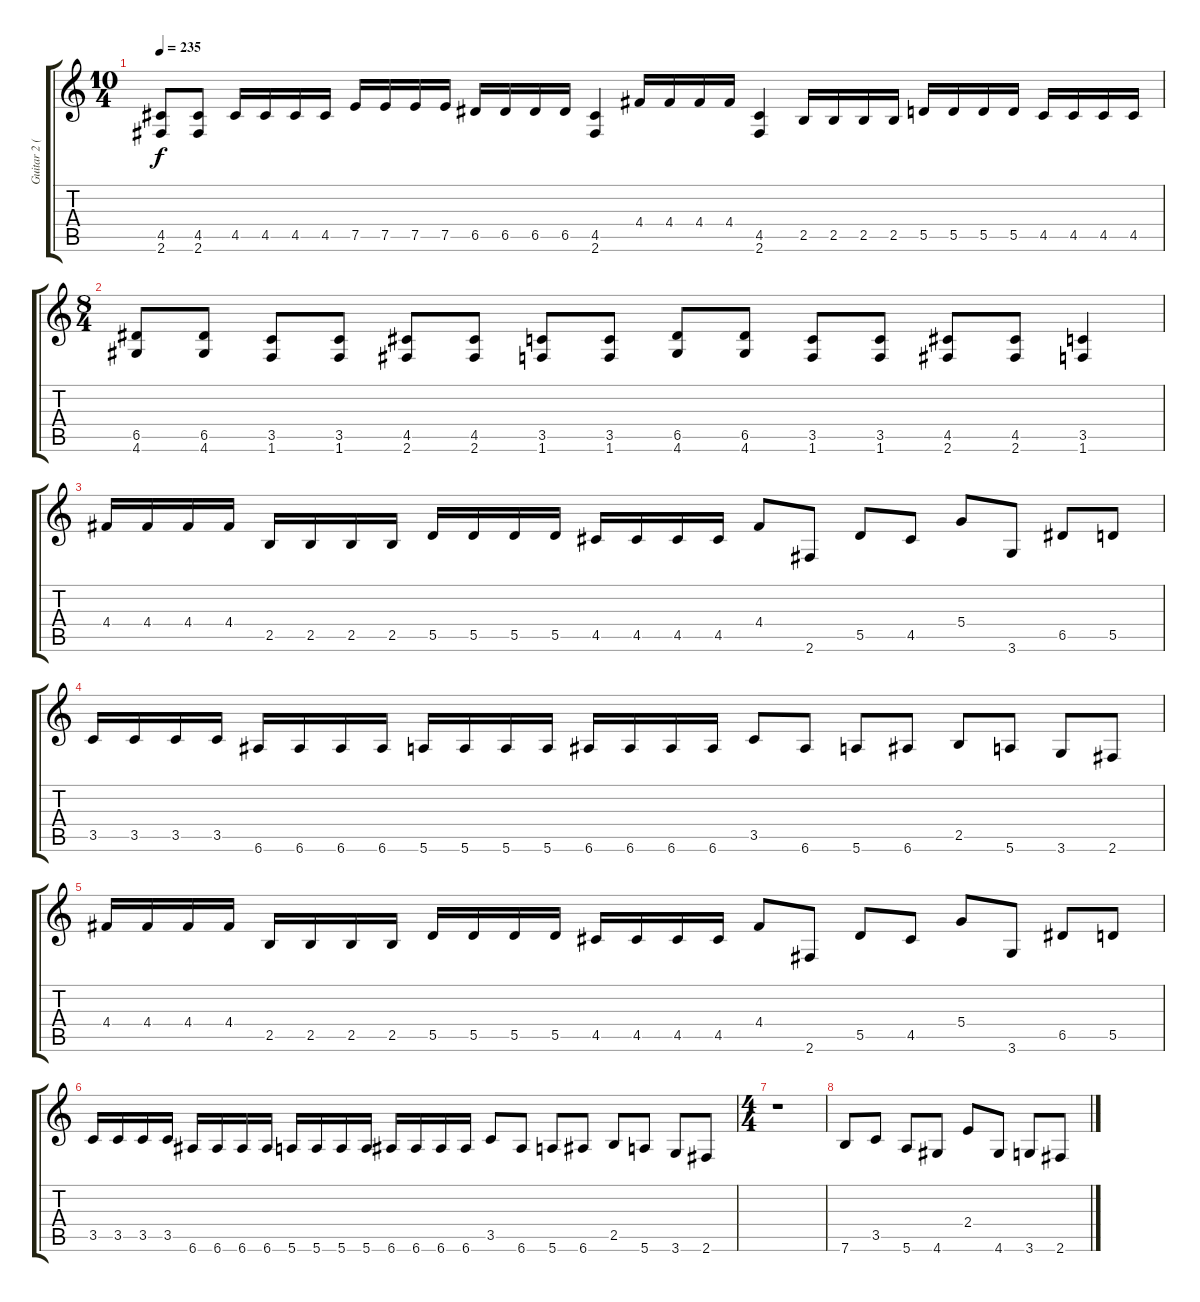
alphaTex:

\track ("Guitar 2 (Matt Sotelo)" "Guitar 2 (") {instrument distortionguitar}
\staff {score tabs}
\tuning (E4 B3 G3 D3 A2 E2) {hide}
\ts (10 4)
\tempo 235
\clef g2
\ks c
(4.5 2.6).8{dy f} (4.5 2.6).8 4.5.16 4.5.16 4.5.16 4.5.16 7.5.16 7.5.16 7.5.16 7.5.16 6.5.16 6.5.16 6.5.16 6.5.16 (4.5 2.6).4 4.4.16 4.4.16 4.4.16 4.4.16 (4.5 2.6).4 2.5.16 2.5.16 2.5.16 2.5.16 5.5.16 5.5.16 5.5.16 5.5.16 4.5.16 4.5.16 4.5.16 4.5.16 |
\ts (8 4)
(6.5 4.6).8 (6.5 4.6).8 (3.5 1.6).8 (3.5 1.6).8 (4.5 2.6).8 (4.5 2.6).8 (3.5 1.6).8 (3.5 1.6).8 (6.5 4.6).8 (6.5 4.6).8 (3.5 1.6).8 (3.5 1.6).8 (4.5 2.6).8 (4.5 2.6).8 (3.5 1.6).4 |
4.4.16 4.4.16 4.4.16 4.4.16 2.5.16 2.5.16 2.5.16 2.5.16 5.5.16 5.5.16 5.5.16 5.5.16 4.5.16 4.5.16 4.5.16 4.5.16 4.4.8 2.6.8 5.5.8 4.5.8 5.4.8 3.6.8 6.5.8 5.5.8 |
3.5.16 3.5.16 3.5.16 3.5.16 6.6.16 6.6.16 6.6.16 6.6.16 5.6.16 5.6.16 5.6.16 5.6.16 6.6.16 6.6.16 6.6.16 6.6.16 3.5.8 6.6.8 5.6.8 6.6.8 2.5.8 5.6.8 3.6.8 2.6.8 |
4.4.16 4.4.16 4.4.16 4.4.16 2.5.16 2.5.16 2.5.16 2.5.16 5.5.16 5.5.16 5.5.16 5.5.16 4.5.16 4.5.16 4.5.16 4.5.16 4.4.8 2.6.8 5.5.8 4.5.8 5.4.8 3.6.8 6.5.8 5.5.8 |
3.5.16 3.5.16 3.5.16 3.5.16 6.6.16 6.6.16 6.6.16 6.6.16 5.6.16 5.6.16 5.6.16 5.6.16 6.6.16 6.6.16 6.6.16 6.6.16 3.5.8 6.6.8 5.6.8 6.6.8 2.5.8 5.6.8 3.6.8 2.6.8 |
\ts (4 4)
r.1 |
7.6.8 3.5.8 5.6.8 4.6.8 2.4.8 4.6.8 3.6.8 2.6.8
